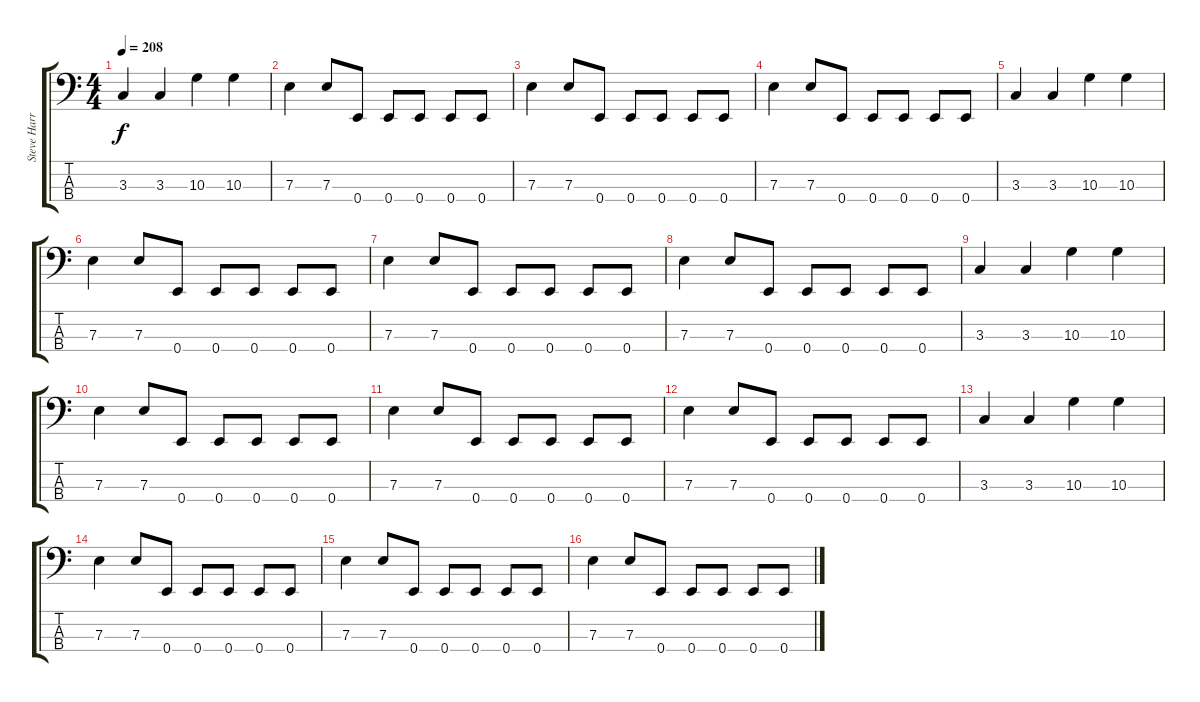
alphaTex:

\track ("Steve Harris" "Steve Harr") {instrument electricbassfinger}
\staff {score tabs}
\tuning (G2 D2 A1 E1) {hide}
\ts (4 4)
\tempo 208
\clef f4
\ks c
3.3.4{dy f} 3.3.4 10.3.4 10.3.4 |
7.3.4 7.3.8 0.4.8 0.4.8 0.4.8 0.4.8 0.4.8 |
7.3.4 7.3.8 0.4.8 0.4.8 0.4.8 0.4.8 0.4.8 |
7.3.4 7.3.8 0.4.8 0.4.8 0.4.8 0.4.8 0.4.8 |
3.3.4 3.3.4 10.3.4 10.3.4 |
7.3.4 7.3.8 0.4.8 0.4.8 0.4.8 0.4.8 0.4.8 |
7.3.4 7.3.8 0.4.8 0.4.8 0.4.8 0.4.8 0.4.8 |
7.3.4 7.3.8 0.4.8 0.4.8 0.4.8 0.4.8 0.4.8 |
3.3.4 3.3.4 10.3.4 10.3.4 |
7.3.4 7.3.8 0.4.8 0.4.8 0.4.8 0.4.8 0.4.8 |
7.3.4 7.3.8 0.4.8 0.4.8 0.4.8 0.4.8 0.4.8 |
7.3.4 7.3.8 0.4.8 0.4.8 0.4.8 0.4.8 0.4.8 |
3.3.4 3.3.4 10.3.4 10.3.4 |
7.3.4 7.3.8 0.4.8 0.4.8 0.4.8 0.4.8 0.4.8 |
7.3.4 7.3.8 0.4.8 0.4.8 0.4.8 0.4.8 0.4.8 |
7.3.4 7.3.8 0.4.8 0.4.8 0.4.8 0.4.8 0.4.8
